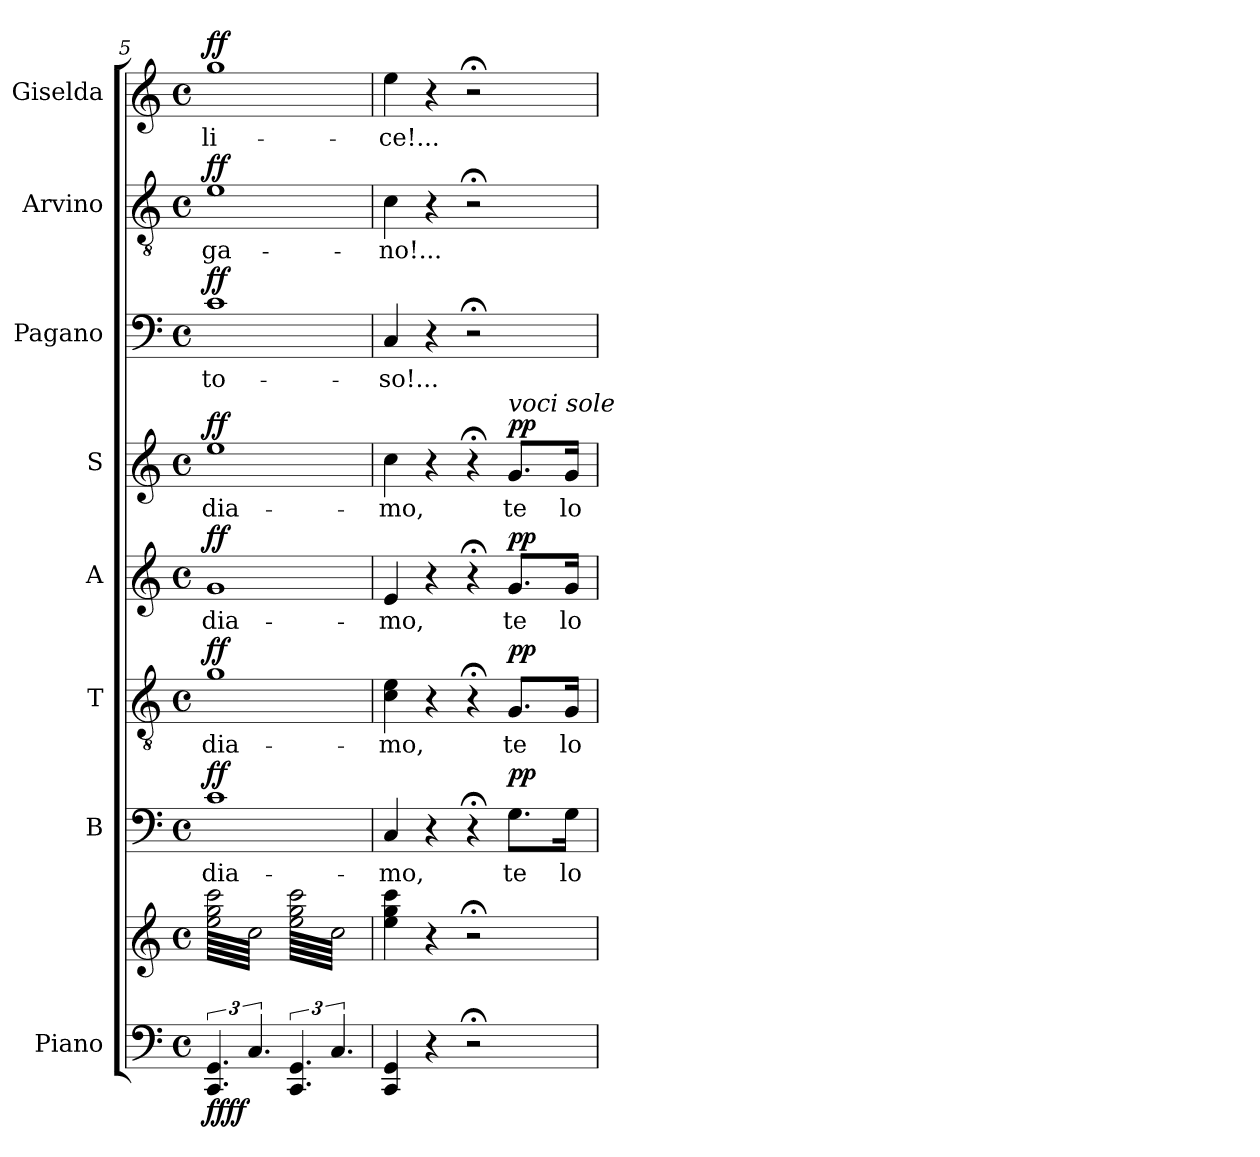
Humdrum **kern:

**kern	**kern	**dynam	**kern	**text	**dynam	**kern	**text	**dynam	**kern	**text	**dynam	**kern	**text	**dynam	**kern	**text	**dynam	**kern	**text	**dynam	**kern	**text	**dynam
*part8	*part8	*part8	*part7	*part7	*part7	*part6	*part6	*part6	*part5	*part5	*part5	*part4	*part4	*part4	*part3	*part3	*part3	*part2	*part2	*part2	*part1	*part1	*part1
*staff9	*staff8	*staff8/9	*staff7	*staff7	*staff7	*staff6	*staff6	*staff6	*staff5	*staff5	*staff5	*staff4	*staff4	*staff4	*staff3	*staff3	*staff3	*staff2	*staff2	*staff2	*staff1	*staff1	*staff1
*I"Piano	*	*	*I"B	*	*	*I"T	*	*	*I"A	*	*	*I"S	*	*	*I"Pagano	*	*	*I"Arvino	*	*	*I"Giselda	*	*
*I'Pno	*	*	*I'B	*	*	*I'T	*	*	*I'A	*	*	*I'S	*	*	*	*	*	*	*	*	*	*	*
*clefF4	*clefG2	*	*clefF4	*	*	*clefGv2	*	*	*clefG2	*	*	*clefG2	*	*	*clefF4	*	*	*clefGv2	*	*	*clefG2	*	*
*k[]	*k[]	*	*k[]	*	*	*k[]	*	*	*k[]	*	*	*k[]	*	*	*k[]	*	*	*k[]	*	*	*k[]	*	*
*M4/4	*M4/4	*	*M4/4	*	*	*M4/4	*	*	*M4/4	*	*	*M4/4	*	*	*M4/4	*	*	*M4/4	*	*	*M4/4	*	*
*met(c)	*met(c)	*	*met(c)	*	*	*met(c)	*	*	*met(c)	*	*	*met(c)	*	*	*met(c)	*	*	*met(c)	*	*	*met(c)	*	*
=5	=5	=5	=5	=5	=5	=5	=5	=5	=5	=5	=5	=5	=5	=5	=5	=5	=5	=5	=5	=5	=5	=5	=5
!	!	!LO:DY:b=2	!	!	!	!	!	!	!	!	!	!	!	!	!	!	!	!	!	!	!	!	!
!	!	!LO:DY:n=1:b	!	!	!LO:DY:a	!	!	!LO:DY:a	!	!	!LO:DY:a	!	!	!LO:DY:a	!	!	!LO:DY:a	!	!	!LO:DY:a	!	!	!LO:DY:a
*	*tremolo	*	*	*	*	*	*	*	*	*	*	*	*	*	*	*	*	*	*	*	*	*	*
6.CC/ 6.GG/	64ee\ 64gg\ 64ccc\LLLL	ff ff	1c	-dia-	ff	1g	-dia-	ff	1g	-dia-	ff	1ee	-dia-	ff	1c	-to-	ff	1e	-ga-	ff	1gg	-li-	ff
.	64cc\	.	.	.	.	.	.	.	.	.	.	.	.	.	.	.	.	.	.	.	.	.	.
.	64ee\ 64gg\ 64ccc\	.	.	.	.	.	.	.	.	.	.	.	.	.	.	.	.	.	.	.	.	.	.
.	64cc\	.	.	.	.	.	.	.	.	.	.	.	.	.	.	.	.	.	.	.	.	.	.
.	64ee\ 64gg\ 64ccc\	.	.	.	.	.	.	.	.	.	.	.	.	.	.	.	.	.	.	.	.	.	.
.	64cc\	.	.	.	.	.	.	.	.	.	.	.	.	.	.	.	.	.	.	.	.	.	.
.	64ee\ 64gg\ 64ccc\	.	.	.	.	.	.	.	.	.	.	.	.	.	.	.	.	.	.	.	.	.	.
.	64cc\	.	.	.	.	.	.	.	.	.	.	.	.	.	.	.	.	.	.	.	.	.	.
.	64ee\ 64gg\ 64ccc\	.	.	.	.	.	.	.	.	.	.	.	.	.	.	.	.	.	.	.	.	.	.
.	64cc\	.	.	.	.	.	.	.	.	.	.	.	.	.	.	.	.	.	.	.	.	.	.
.	64ee\ 64gg\ 64ccc\	.	.	.	.	.	.	.	.	.	.	.	.	.	.	.	.	.	.	.	.	.	.
.	64cc\	.	.	.	.	.	.	.	.	.	.	.	.	.	.	.	.	.	.	.	.	.	.
.	64ee\ 64gg\ 64ccc\	.	.	.	.	.	.	.	.	.	.	.	.	.	.	.	.	.	.	.	.	.	.
.	64cc\	.	.	.	.	.	.	.	.	.	.	.	.	.	.	.	.	.	.	.	.	.	.
.	64ee\ 64gg\ 64ccc\	.	.	.	.	.	.	.	.	.	.	.	.	.	.	.	.	.	.	.	.	.	.
.	64cc\	.	.	.	.	.	.	.	.	.	.	.	.	.	.	.	.	.	.	.	.	.	.
6.C/	64ee\ 64gg\ 64ccc\	.	.	.	.	.	.	.	.	.	.	.	.	.	.	.	.	.	.	.	.	.	.
.	64cc\	.	.	.	.	.	.	.	.	.	.	.	.	.	.	.	.	.	.	.	.	.	.
.	64ee\ 64gg\ 64ccc\	.	.	.	.	.	.	.	.	.	.	.	.	.	.	.	.	.	.	.	.	.	.
.	64cc\	.	.	.	.	.	.	.	.	.	.	.	.	.	.	.	.	.	.	.	.	.	.
.	64ee\ 64gg\ 64ccc\	.	.	.	.	.	.	.	.	.	.	.	.	.	.	.	.	.	.	.	.	.	.
.	64cc\	.	.	.	.	.	.	.	.	.	.	.	.	.	.	.	.	.	.	.	.	.	.
.	64ee\ 64gg\ 64ccc\	.	.	.	.	.	.	.	.	.	.	.	.	.	.	.	.	.	.	.	.	.	.
.	64cc\	.	.	.	.	.	.	.	.	.	.	.	.	.	.	.	.	.	.	.	.	.	.
.	64ee\ 64gg\ 64ccc\	.	.	.	.	.	.	.	.	.	.	.	.	.	.	.	.	.	.	.	.	.	.
.	64cc\	.	.	.	.	.	.	.	.	.	.	.	.	.	.	.	.	.	.	.	.	.	.
.	64ee\ 64gg\ 64ccc\	.	.	.	.	.	.	.	.	.	.	.	.	.	.	.	.	.	.	.	.	.	.
.	64cc\	.	.	.	.	.	.	.	.	.	.	.	.	.	.	.	.	.	.	.	.	.	.
.	64ee\ 64gg\ 64ccc\	.	.	.	.	.	.	.	.	.	.	.	.	.	.	.	.	.	.	.	.	.	.
.	64cc\	.	.	.	.	.	.	.	.	.	.	.	.	.	.	.	.	.	.	.	.	.	.
.	64ee\ 64gg\ 64ccc\	.	.	.	.	.	.	.	.	.	.	.	.	.	.	.	.	.	.	.	.	.	.
.	64cc\JJJJ	.	.	.	.	.	.	.	.	.	.	.	.	.	.	.	.	.	.	.	.	.	.
6.CC/ 6.GG/	64ee\ 64gg\ 64ccc\LLLL	.	.	.	.	.	.	.	.	.	.	.	.	.	.	.	.	.	.	.	.	.	.
.	64cc\	.	.	.	.	.	.	.	.	.	.	.	.	.	.	.	.	.	.	.	.	.	.
.	64ee\ 64gg\ 64ccc\	.	.	.	.	.	.	.	.	.	.	.	.	.	.	.	.	.	.	.	.	.	.
.	64cc\	.	.	.	.	.	.	.	.	.	.	.	.	.	.	.	.	.	.	.	.	.	.
.	64ee\ 64gg\ 64ccc\	.	.	.	.	.	.	.	.	.	.	.	.	.	.	.	.	.	.	.	.	.	.
.	64cc\	.	.	.	.	.	.	.	.	.	.	.	.	.	.	.	.	.	.	.	.	.	.
.	64ee\ 64gg\ 64ccc\	.	.	.	.	.	.	.	.	.	.	.	.	.	.	.	.	.	.	.	.	.	.
.	64cc\	.	.	.	.	.	.	.	.	.	.	.	.	.	.	.	.	.	.	.	.	.	.
.	64ee\ 64gg\ 64ccc\	.	.	.	.	.	.	.	.	.	.	.	.	.	.	.	.	.	.	.	.	.	.
.	64cc\	.	.	.	.	.	.	.	.	.	.	.	.	.	.	.	.	.	.	.	.	.	.
.	64ee\ 64gg\ 64ccc\	.	.	.	.	.	.	.	.	.	.	.	.	.	.	.	.	.	.	.	.	.	.
.	64cc\	.	.	.	.	.	.	.	.	.	.	.	.	.	.	.	.	.	.	.	.	.	.
.	64ee\ 64gg\ 64ccc\	.	.	.	.	.	.	.	.	.	.	.	.	.	.	.	.	.	.	.	.	.	.
.	64cc\	.	.	.	.	.	.	.	.	.	.	.	.	.	.	.	.	.	.	.	.	.	.
.	64ee\ 64gg\ 64ccc\	.	.	.	.	.	.	.	.	.	.	.	.	.	.	.	.	.	.	.	.	.	.
.	64cc\	.	.	.	.	.	.	.	.	.	.	.	.	.	.	.	.	.	.	.	.	.	.
6.C/	64ee\ 64gg\ 64ccc\	.	.	.	.	.	.	.	.	.	.	.	.	.	.	.	.	.	.	.	.	.	.
.	64cc\	.	.	.	.	.	.	.	.	.	.	.	.	.	.	.	.	.	.	.	.	.	.
.	64ee\ 64gg\ 64ccc\	.	.	.	.	.	.	.	.	.	.	.	.	.	.	.	.	.	.	.	.	.	.
.	64cc\	.	.	.	.	.	.	.	.	.	.	.	.	.	.	.	.	.	.	.	.	.	.
.	64ee\ 64gg\ 64ccc\	.	.	.	.	.	.	.	.	.	.	.	.	.	.	.	.	.	.	.	.	.	.
.	64cc\	.	.	.	.	.	.	.	.	.	.	.	.	.	.	.	.	.	.	.	.	.	.
.	64ee\ 64gg\ 64ccc\	.	.	.	.	.	.	.	.	.	.	.	.	.	.	.	.	.	.	.	.	.	.
.	64cc\	.	.	.	.	.	.	.	.	.	.	.	.	.	.	.	.	.	.	.	.	.	.
.	64ee\ 64gg\ 64ccc\	.	.	.	.	.	.	.	.	.	.	.	.	.	.	.	.	.	.	.	.	.	.
.	64cc\	.	.	.	.	.	.	.	.	.	.	.	.	.	.	.	.	.	.	.	.	.	.
.	64ee\ 64gg\ 64ccc\	.	.	.	.	.	.	.	.	.	.	.	.	.	.	.	.	.	.	.	.	.	.
.	64cc\	.	.	.	.	.	.	.	.	.	.	.	.	.	.	.	.	.	.	.	.	.	.
.	64ee\ 64gg\ 64ccc\	.	.	.	.	.	.	.	.	.	.	.	.	.	.	.	.	.	.	.	.	.	.
.	64cc\	.	.	.	.	.	.	.	.	.	.	.	.	.	.	.	.	.	.	.	.	.	.
.	64ee\ 64gg\ 64ccc\	.	.	.	.	.	.	.	.	.	.	.	.	.	.	.	.	.	.	.	.	.	.
.	64cc\JJJJ	.	.	.	.	.	.	.	.	.	.	.	.	.	.	.	.	.	.	.	.	.	.
*	*Xtremolo	*	*	*	*	*	*	*	*	*	*	*	*	*	*	*	*	*	*	*	*	*	*
=6	=6	=6	=6	=6	=6	=6	=6	=6	=6	=6	=6	=6	=6	=6	=6	=6	=6	=6	=6	=6	=6	=6	=6
4CC/ 4GG/	4ee\ 4gg\ 4ccc\	.	4C/	-mo,	.	4c\ 4e\	-mo,	.	4e/	-mo,	.	4cc\	-mo,	.	4C/	-so!...	.	4c\	-no!...	.	4ee\	-ce!...	.
.	.	.	.	.	.	.	.	.	.	.	.	.	.	.	.	.	.	.	.	.	.	.	.
.	.	.	.	.	.	.	.	.	.	.	.	.	.	.	.	.	.	.	.	.	.	.	.
.	.	.	.	.	.	.	.	.	.	.	.	.	.	.	.	.	.	.	.	.	.	.	.
.	.	.	.	.	.	.	.	.	.	.	.	.	.	.	.	.	.	.	.	.	.	.	.
.	.	.	.	.	.	.	.	.	.	.	.	.	.	.	.	.	.	.	.	.	.	.	.
.	.	.	.	.	.	.	.	.	.	.	.	.	.	.	.	.	.	.	.	.	.	.	.
.	.	.	.	.	.	.	.	.	.	.	.	.	.	.	.	.	.	.	.	.	.	.	.
.	.	.	.	.	.	.	.	.	.	.	.	.	.	.	.	.	.	.	.	.	.	.	.
.	.	.	.	.	.	.	.	.	.	.	.	.	.	.	.	.	.	.	.	.	.	.	.
.	.	.	.	.	.	.	.	.	.	.	.	.	.	.	.	.	.	.	.	.	.	.	.
.	.	.	.	.	.	.	.	.	.	.	.	.	.	.	.	.	.	.	.	.	.	.	.
.	.	.	.	.	.	.	.	.	.	.	.	.	.	.	.	.	.	.	.	.	.	.	.
.	.	.	.	.	.	.	.	.	.	.	.	.	.	.	.	.	.	.	.	.	.	.	.
.	.	.	.	.	.	.	.	.	.	.	.	.	.	.	.	.	.	.	.	.	.	.	.
.	.	.	.	.	.	.	.	.	.	.	.	.	.	.	.	.	.	.	.	.	.	.	.
4r	4r	.	4r	.	.	4r	.	.	4r	.	.	4r	.	.	4r	.	.	4r	.	.	4r	.	.
2r;<	2r;<	.	4r;<	.	.	4r;<	.	.	4r;<	.	.	4r;<	.	.	2r;<	.	.	2r;<	.	.	2r;<	.	.
!	!	!	!	!	!	!	!	!	!	!	!	!LO:TX:a:i:t=voci sole	!	!	!	!	!	!	!	!	!	!	!
!	!	!	!	!	!LO:DY:a	!	!	!LO:DY:a	!	!	!LO:DY:a	!	!	!LO:DY:a	!	!	!	!	!	!	!	!	!
.	.	.	8.G\L	te	pp	8.G/L	te	pp	8.g/L	te	pp	8.g/L	te	pp	.	.	.	.	.	.	.	.	.
.	.	.	16G\Jk	lo-	.	16G/Jk	lo-	.	16g/Jk	lo-	.	16g/Jk	lo-	.	.	.	.	.	.	.	.	.	.
=	=	=	=	=	=	=	=	=	=	=	=	=	=	=	=	=	=	=	=	=	=	=	=
*-	*-	*-	*-	*-	*-	*-	*-	*-	*-	*-	*-	*-	*-	*-	*-	*-	*-	*-	*-	*-	*-	*-	*-
